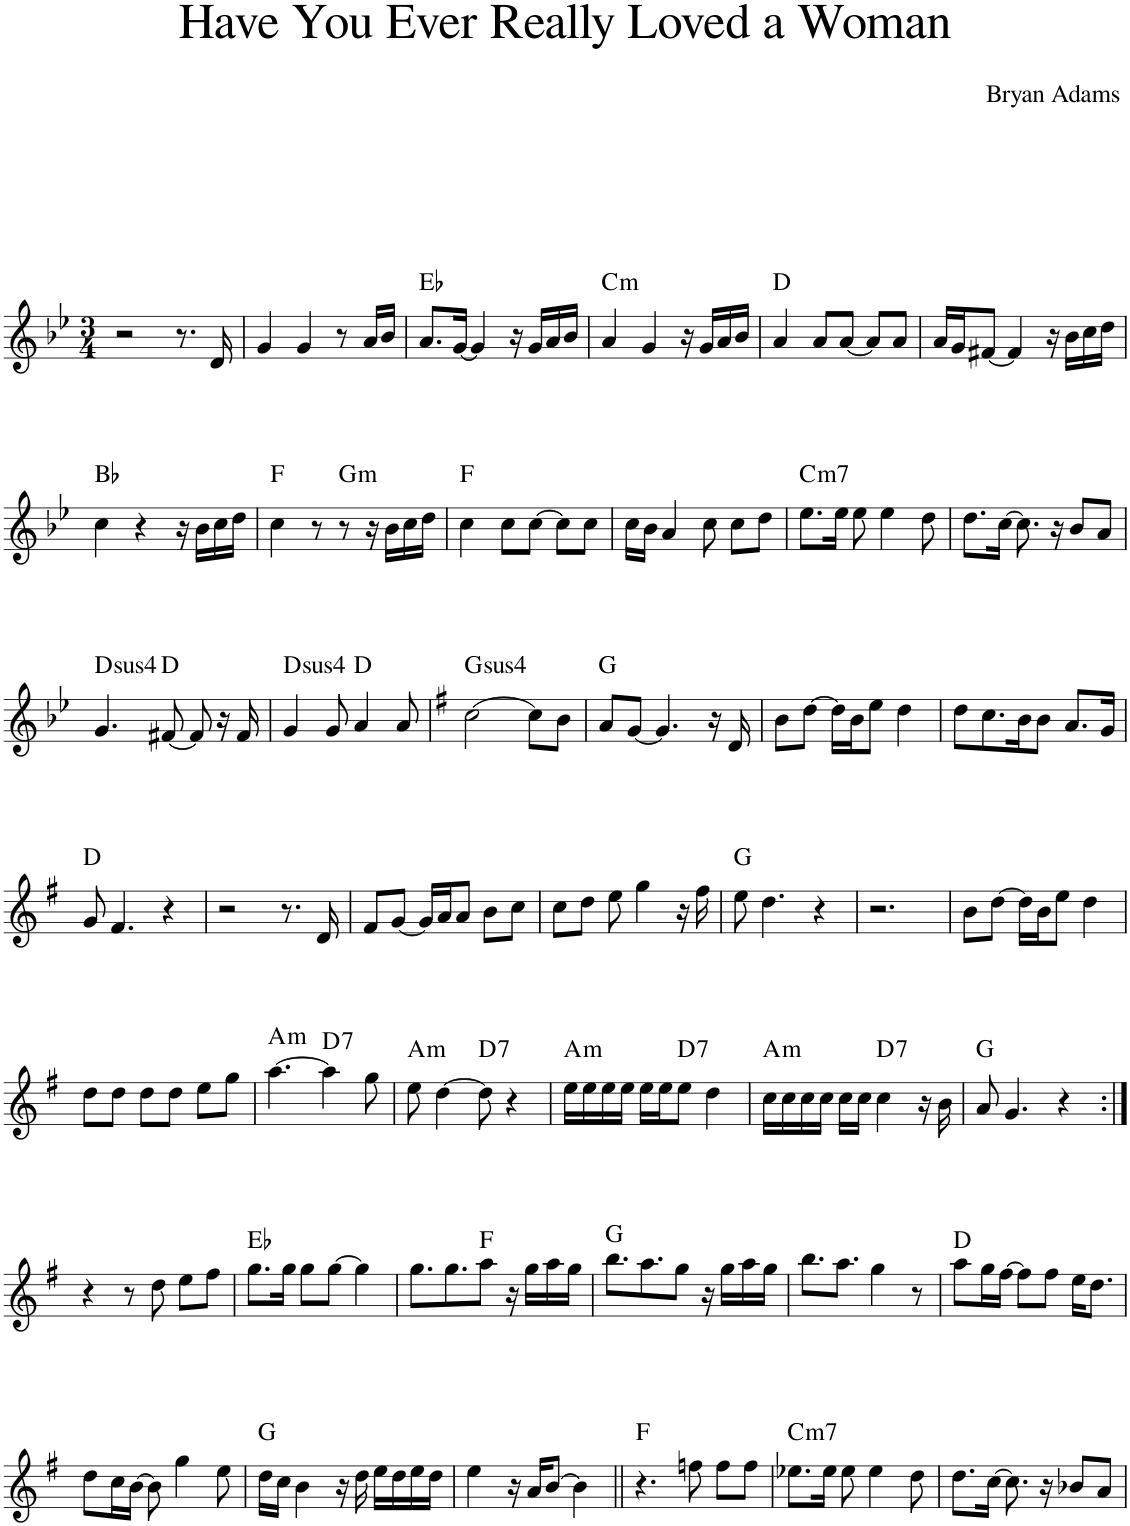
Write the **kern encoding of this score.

**kern	**harte
*part1	*part1
*staff1	*
*I"Piano	*
*I'Pno.	*
*clefG2	*
*k[b-e-]	*
*M3/4	*
=1	=1
2r	.
8.r	.
16d/	.
=2	=2
4g/	.
4g/	.
8r	.
16a/LL	.
16b-/JJ	.
=3	=3
8.a/L	Eb:maj
[16g/Jk	.
4g/]	.
16r	.
16g/LL	.
16a/	.
16b-/JJ	.
=4	=4
!	!LO:H:kt=m
4a/	C:min
4g/	.
16r	.
16g/LL	.
16a/	.
16b-/JJ	.
=5	=5
4a/	D:maj
8a/L	.
[8a/J	.
8a/L]	.
8a/J	.
=6	=6
16a/LL	.
16g/J	.
[8f#X/J	.
4f#/]	.
16r	.
16b-\LL	.
16cc\	.
16dd\JJ	.
!!LO:LB:g=z
=7	=7
4cc\	Bb:maj
4r	.
16r	.
16b-\LL	.
16cc\	.
16dd\JJ	.
=8	=8
4cc\	F:maj
8r	.
!	!LO:H:kt=m
8r	G:min
16r	.
16b-\LL	.
16cc\	.
16dd\JJ	.
=9	=9
4cc\	F:maj
8cc\L	.
[8cc\J	.
8cc\L]	.
8cc\J	.
=10	=10
16cc\LL	.
16b-\JJ	.
4a/	.
8cc\	.
8cc\L	.
8dd\J	.
=11	=11
!	!LO:H:kt=m7
8.ee-\L	C:min7
16ee-\Jk	.
8ee-\	.
4ee-\	.
8dd\	.
=12	=12
8.dd\L	.
[16cc\Jk	.
8.cc\]	.
16r	.
8b-/L	.
8a/J	.
!!LO:LB:g=z
=13	=13
!	!LO:H:kt=4
4.g/	D:sus4
[8f#X/	D:maj
8f#/]	.
16r	.
16f#/	.
=14	=14
!	!LO:H:kt=4
4g/	D:sus4
8g/	.
4a/	D:maj
8a/	.
=15	=15
*k[f#]	*
!	!LO:H:kt=4
[2cc\	G:sus4
8cc\L]	.
8b\J	.
=16	=16
8a/L	G:maj
[8g/J	.
4.g/]	.
16r	.
16d/	.
=17	=17
8b\L	.
[8dd\J	.
16dd\LL]	.
16b\J	.
8ee\J	.
4dd\	.
=18	=18
8dd\L	.
8.cc\	.
16b\K	.
8b\J	.
8.a/L	.
16g/Jk	.
!!LO:LB:g=z
=19	=19
8g/	D:maj
4.f#/	.
4r	.
=20	=20
2r	.
8.r	.
16d/	.
=21	=21
8f#/L	.
[8g/J	.
16g/LL]	.
16a/J	.
8a/J	.
8b\L	.
8cc\J	.
=22	=22
8cc\L	.
8dd\J	.
8ee\	.
4gg\	.
16r	.
16ff#\	.
=23	=23
8ee\	G:maj
4.dd\	.
4r	.
=24	=24
2.r	.
=25	=25
8b\L	.
[8dd\J	.
16dd\LL]	.
16b\J	.
8ee\J	.
4dd\	.
!!LO:LB:g=z
=26	=26
8dd\L	.
8dd\J	.
8dd\L	.
8dd\J	.
8ee\L	.
8gg\J	.
=27	=27
!	!LO:H:kt=m
[4.aa\	A:min
!	!LO:H:kt=7
4aa\]	D:7
8gg\	.
=28	=28
!	!LO:H:kt=m
8ee\	A:min
[4dd\	.
!	!LO:H:kt=7
8dd\]	D:7
4r	.
=29	=29
!	!LO:H:kt=m
16ee\LL	A:min
16ee\	.
16ee\	.
16ee\JJ	.
16ee\LL	.
16ee\J	.
!	!LO:H:kt=7
8ee\J	D:7
4dd\	.
=30	=30
!	!LO:H:kt=m
16cc\LL	A:min
16cc\	.
16cc\	.
16cc\JJ	.
16cc\LL	.
16cc\JJ	.
!	!LO:H:kt=7
4cc\	D:7
16r	.
16b\	.
=31	=31
8a/	G:maj
4.g/	.
4r	.
!!LO:LB:g=z
=32:|!	=32:|!
4r	.
8r	.
8dd\	.
8ee\L	.
8ff#\J	.
=33	=33
8.gg\L	Eb:maj
16gg\Jk	.
8gg\L	.
[8gg\J	.
4gg\]	.
=34	=34
8.gg\L	.
8.gg\	.
8aa\J	F:maj
16r	.
16gg\LL	.
16aa\	.
16gg\JJ	.
=35	=35
8.bb\L	G:maj
8.aa\	.
8gg\J	.
16r	.
16gg\LL	.
16aa\	.
16gg\JJ	.
=36	=36
8.bb\L	.
8.aa\J	.
4gg\	.
8r	.
=37	=37
8aa\L	D:maj
16gg\L	.
[16ff#\JJ	.
8ff#\L]	.
8ff#\J	.
16ee\KL	.
8.dd\J	.
!!LO:LB:g=z
=38	=38
8dd\L	.
16cc\L	.
[16b\JJ	.
8b\]	.
4gg\	.
8ee\	.
=39	=39
16dd\LL	G:maj
16cc\JJ	.
4b\	.
16r	.
16dd\	.
16ee\LL	.
16dd\	.
16ee\	.
16dd\JJ	.
=40	=40
4ee\	.
16r	.
16a/KL	.
[8b/J	.
4b\]	.
=41||	=41||
4.r	F:maj
8ffn\	.
8ff\L	.
8ff\J	.
=42	=42
!	!LO:H:kt=m7
8.ee-X\L	C:min7
16ee-\Jk	.
8ee-\	.
4ee-\	.
8dd\	.
=43	=43
8.dd\L	.
[16cc\Jk	.
8.cc\]	.
16r	.
8b-X/L	.
8a/J	.
=	=
*-	*-
